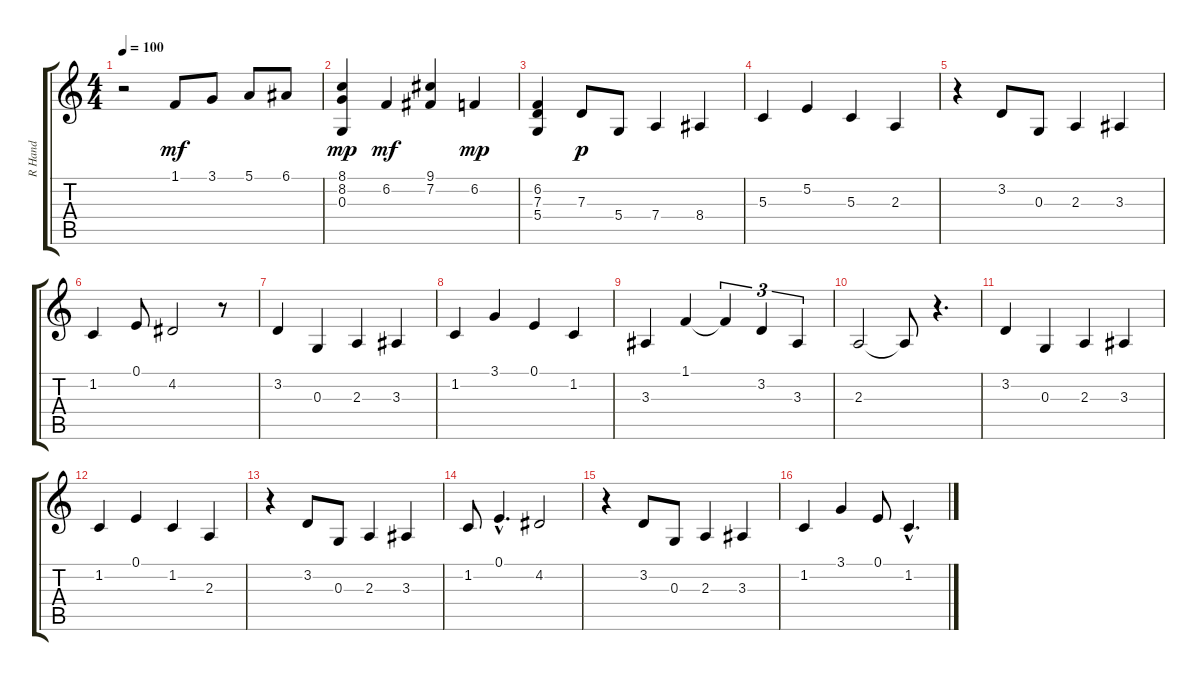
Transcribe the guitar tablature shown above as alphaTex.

\track ("R Hand" "R Hand") {instrument acousticgrandpiano}
\staff {score tabs}
\tuning (E4 B3 G3 D3 A2 E2) {hide}
\ts (4 4)
\tempo 100
\clef g2
\ks c
r.2{dy mf instrument acousticgrandpiano} 1.1.8 3.1.8 5.1.8 6.1.8 |
(8.1 8.2 0.3).4{dy mp} 6.2.4{dy mf} (9.1 7.2).4 6.2.4{dy mp} |
(6.2 7.3 5.4).4 7.3.8{dy p} 5.4.8 7.4.4 8.4.4 |
5.3.4 5.2.4 5.3.4 2.3.4 |
r.4 3.2.8 0.3.8 2.3.4 3.3.4 |
1.2.4 0.1.8 4.2.2 r.8 |
3.2.4 0.3.4 2.3.4 3.3.4 |
1.2.4 3.1.4 0.1.4 1.2.4 |
3.3.4 1.1.4 1.1{t}.4{tu (3 2)} 3.2.4{tu (3 2)} 3.3.4{tu (3 2)} |
2.3.2 2.3{t}.8 r.4{d} |
3.2.4 0.3.4 2.3.4 3.3.4 |
1.2.4 0.1.4 1.2.4 2.3.4 |
r.4 3.2.8 0.3.8 2.3.4 3.3.4 |
1.2.8 0.1{hac}.4{d} 4.2.2 |
r.4 3.2.8 0.3.8 2.3.4 3.3.4 |
1.2.4 3.1.4 0.1.8 1.2{hac}.4{d}
